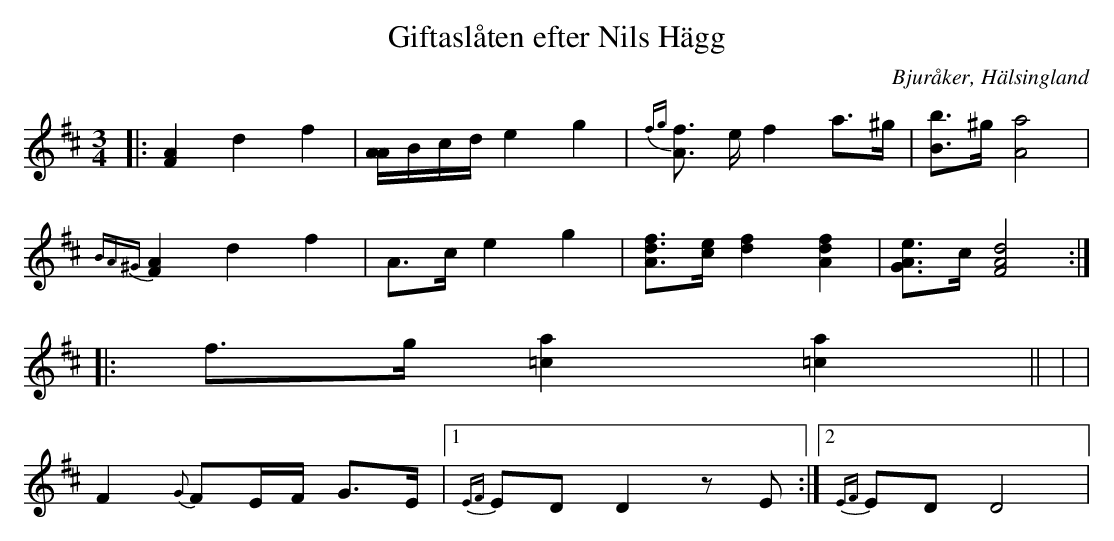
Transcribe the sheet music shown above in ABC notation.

X:1
T: Giftaslåten efter Nils Hägg
O: Bjuråker, Hälsingland
M: 3/4
L: 1/8
K: D
|: [F2A2] d2 f2|[A/A/]B/c/d/ e2 g2|{fg}[Af] >e f2 a>^g |[Bb]>^g [A4a4]|
 {BA^G}[F2A2] d2 f2|A>c e2 g2|[Adf]>[ce] [d2f2] [A2d2f2]| [GAe]>c [F4A4d4]:|
|:f>g [=c2a2] [=c2a2]|| | |
F2 {G}FE/F/ G>E|1{EF}ED D2 zE:|2{EF}ED D4|
